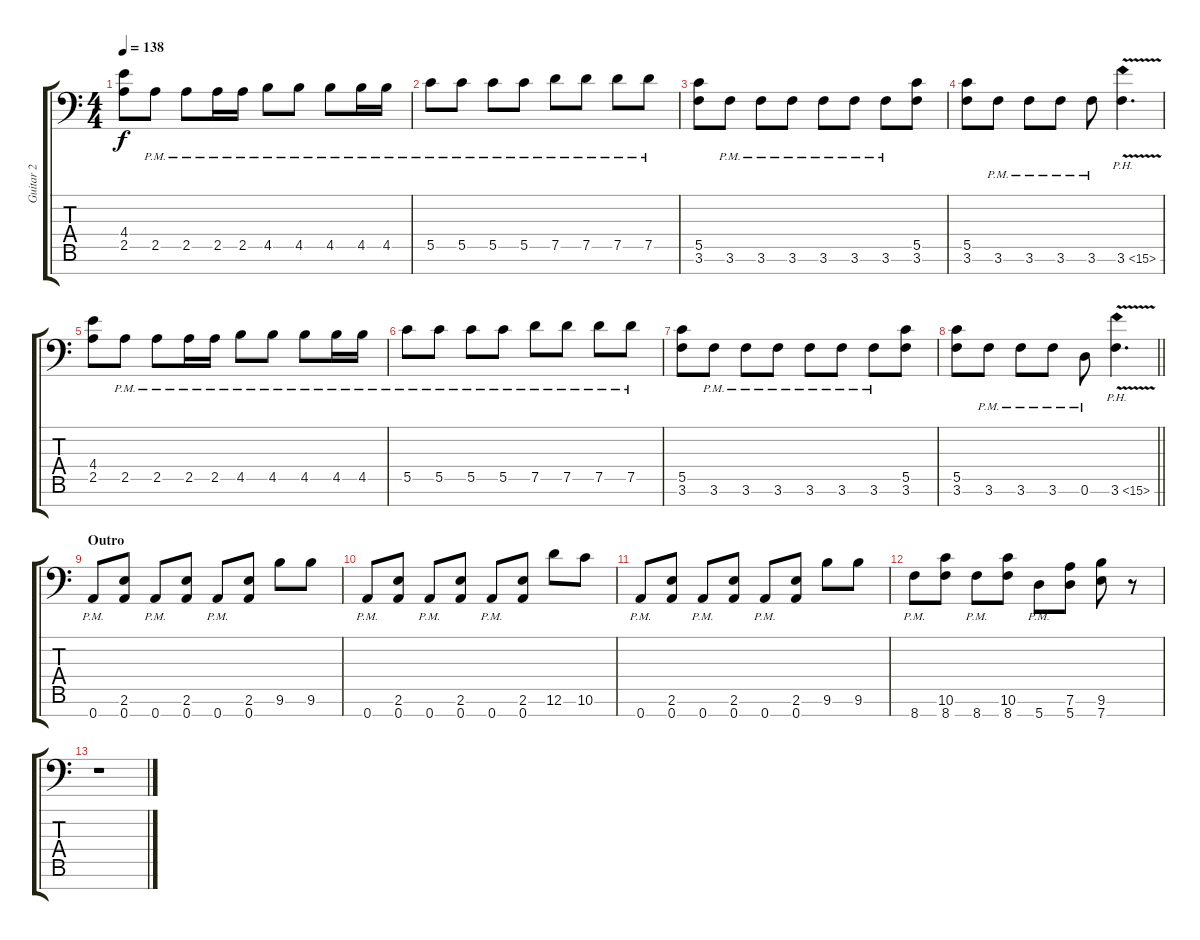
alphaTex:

\track ("Guitar 2" "Guitar 2") {instrument overdrivenguitar}
\staff {score tabs}
\tuning (D4 A3 F3 C3 G2 D2 A1) {hide}
\ts (4 4)
\tempo 138
\clef f4
\ks c
(4.4 2.5).8{dy f instrument overdrivenguitar} 2.5{pm}.8 2.5{pm}.8 2.5{pm}.16 2.5{pm}.16 4.5{pm}.8 4.5{pm}.8 4.5{pm}.8 4.5{pm}.16 4.5{pm}.16 |
5.5{pm}.8 5.5{pm}.8 5.5{pm}.8 5.5{pm}.8 7.5{pm}.8 7.5{pm}.8 7.5{pm}.8 7.5{pm}.8 |
(5.5 3.6).8 3.6{pm}.8 3.6{pm}.8 3.6{pm}.8 3.6{pm}.8 3.6{pm}.8 3.6{pm}.8 (5.5 3.6).8 |
(5.5 3.6).8 3.6{pm}.8 3.6{pm}.8 3.6{pm}.8 3.6{pm}.8 3.6{ph 12 v}.4{d instrument guitarharmonics} |
(4.4 2.5).8{instrument overdrivenguitar} 2.5{pm}.8 2.5{pm}.8 2.5{pm}.16 2.5{pm}.16 4.5{pm}.8 4.5{pm}.8 4.5{pm}.8 4.5{pm}.16 4.5{pm}.16 |
5.5{pm}.8 5.5{pm}.8 5.5{pm}.8 5.5{pm}.8 7.5{pm}.8 7.5{pm}.8 7.5{pm}.8 7.5{pm}.8 |
(5.5 3.6).8 3.6{pm}.8 3.6{pm}.8 3.6{pm}.8 3.6{pm}.8 3.6{pm}.8 3.6{pm}.8 (5.5 3.6).8 |
\barLineRight lightlight
(5.5 3.6).8 3.6{pm}.8 3.6{pm}.8 3.6{pm}.8 0.6{pm}.8 3.6{ph 12 v}.4{d instrument guitarharmonics} |
\section ("" "Outro")
0.7{pm}.8{instrument overdrivenguitar} (2.6 0.7).8 0.7{pm}.8 (2.6 0.7).8 0.7{pm}.8 (2.6 0.7).8 9.6.8 9.6.8 |
0.7{pm}.8 (2.6 0.7).8 0.7{pm}.8 (2.6 0.7).8 0.7{pm}.8 (2.6 0.7).8 12.6.8 10.6.8 |
0.7{pm}.8 (2.6 0.7).8 0.7{pm}.8 (2.6 0.7).8 0.7{pm}.8 (2.6 0.7).8 9.6.8 9.6.8 |
8.7{pm}.8 (10.6 8.7).8 8.7{pm}.8 (10.6 8.7).8 5.7{pm}.8 (7.6 5.7).8 (9.6 7.7).8 r.8 |
r.1
